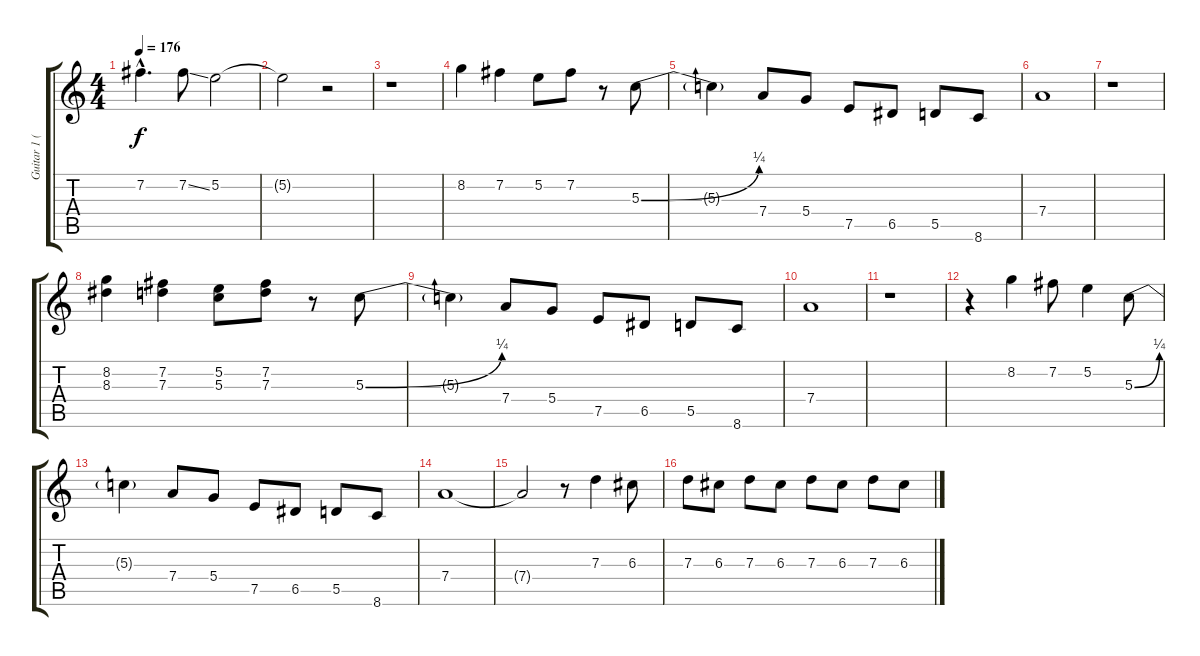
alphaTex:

\track ("Guitar 1 (Light Dist.)" "Guitar 1 (") {instrument electricguitarclean}
\staff {score tabs}
\tuning (E4 B3 G3 D3 A2 E2) {hide}
\ts (4 4)
\tempo 176
\clef g2
\ks c
7.2{hac}.4{d dy f} 7.2{ss}.8 5.2.2 |
5.2{t}.2 r.2 |
r.1 |
8.2.4 7.2.4 5.2.8 7.2.8 r.8 5.3{be (bend 0 0 60 1)}.8 |
5.3{t}.4 7.4.8 5.4.8 7.5.8 6.5.8 5.5.8 8.6.8 |
7.4.1 |
r.1 |
(8.2 8.3).4 (7.2 7.3).4 (5.2 5.3).8 (7.2 7.3).8 r.8 5.3{be (bend 0 0 60 1)}.8 |
5.3{t}.4 7.4.8 5.4.8 7.5.8 6.5.8 5.5.8 8.6.8 |
7.4.1 |
r.1 |
r.4 8.2.4 7.2.8 5.2.4 5.3{be (bend 0 0 60 1)}.8 |
5.3{t}.4 7.4.8 5.4.8 7.5.8 6.5.8 5.5.8 8.6.8 |
7.4.1 |
7.4{t}.2 r.8 7.3.4 6.3.8 |
7.3.8 6.3.8 7.3.8 6.3.8 7.3.8 6.3.8 7.3.8 6.3.8
